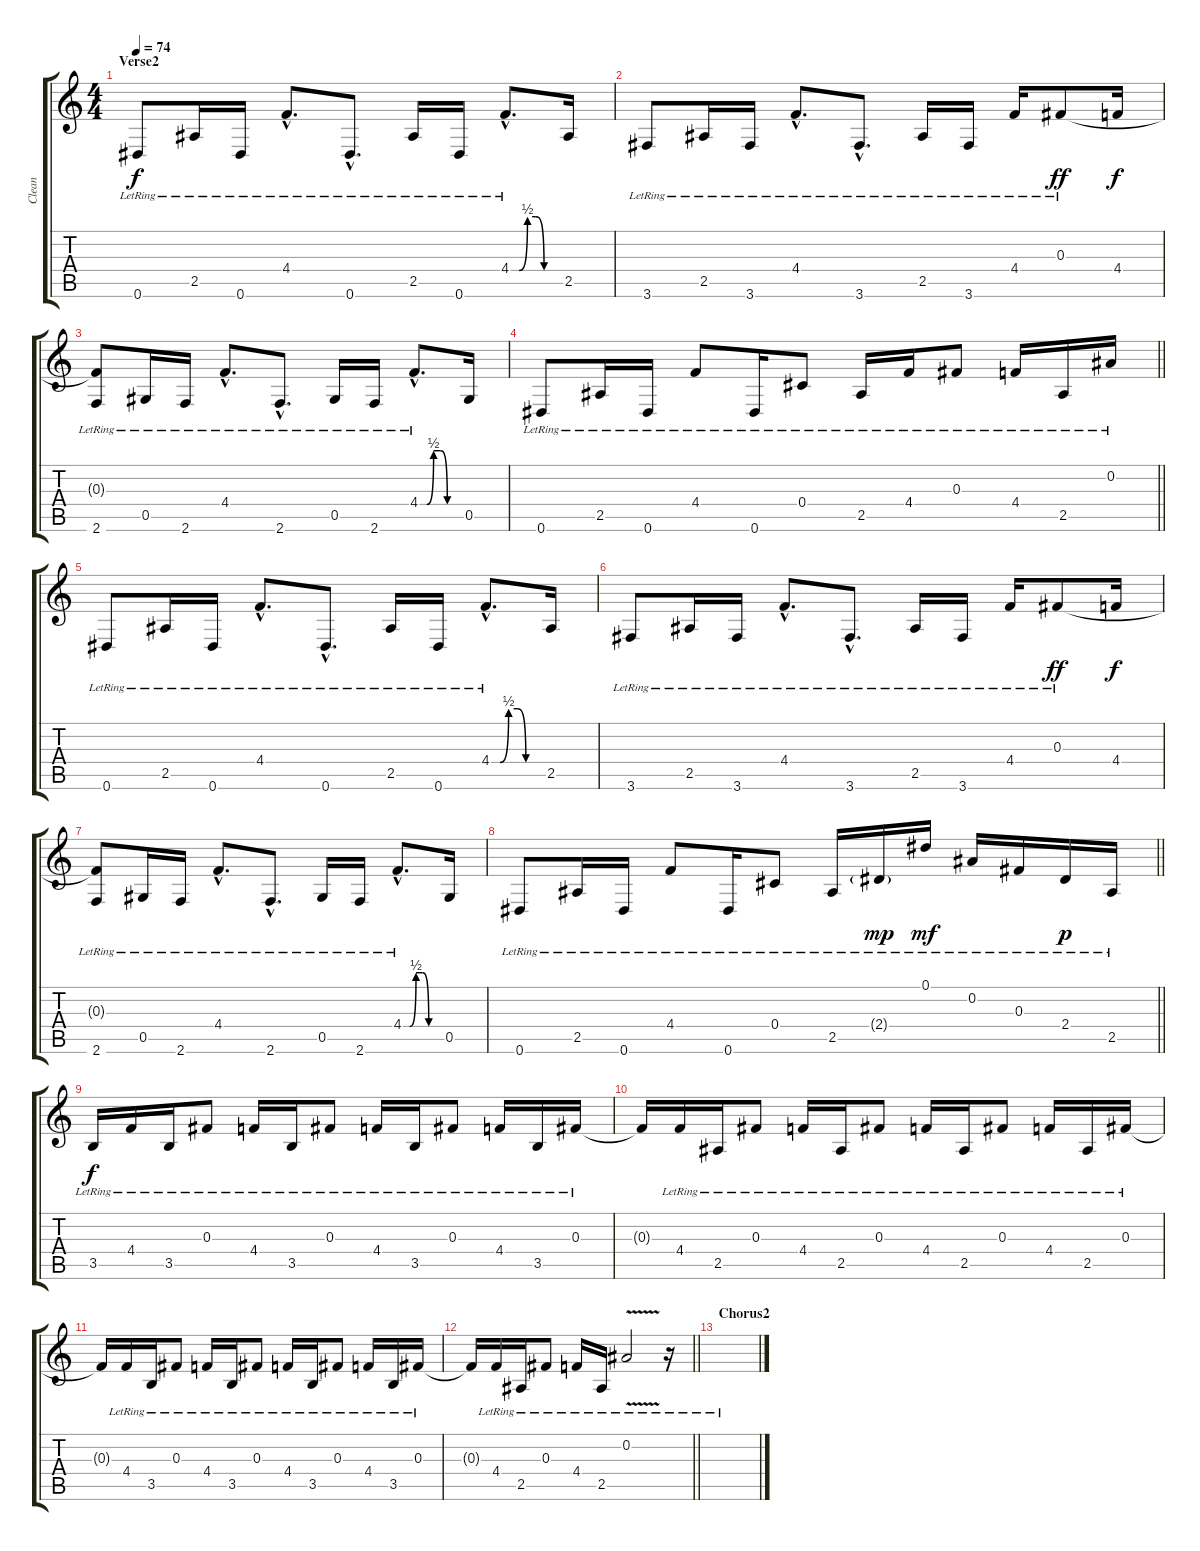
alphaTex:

\track ("Clean" "Clean") {instrument electricguitarclean}
\staff {score tabs}
\tuning (Eb4 Bb3 Gb3 Db3 Ab2 Eb2) {hide}
\ts (4 4)
\section ("" "Verse2")
\tempo 74
\clef g2
\ks c
0.6{lr}.8{dy f} 2.5{lr}.16 0.6{lr}.16 4.4{hac lr}.8{d} 0.6{hac lr}.8{d} 2.5{lr}.16 0.6{lr}.16 4.4{be (custom 0 0 10 0 20 2 30 2 40 0 60 0) hac lr}.8{d} 2.5.16 |
3.6{lr}.8 2.5{lr}.16 3.6{lr}.16 4.4{hac lr}.8{d} 3.6{hac lr}.8{d} 2.5{lr}.16 3.6{lr}.16 4.4{lr}.16 0.3{lr}.8{dy ff} 4.4.16{dy f} |
(0.3{t} 2.6{lr}).8 0.5{lr}.16 2.6{lr}.16 4.4{hac lr}.8{d} 2.6{hac lr}.8{d} 0.5{lr}.16 2.6{lr}.16 4.4{be (custom 0 0 10 0 20 2 30 2 40 0 60 0) hac lr}.8{d} 0.5.16 |
\barLineRight lightlight
0.6{lr}.8 2.5{lr}.16 0.6{lr}.16 4.4{lr}.8 0.6{lr}.16 0.4{lr}.8 2.5{lr}.16 4.4{lr}.16 0.3{lr}.8 4.4{lr}.16 2.5{lr}.16 0.2{lr}.16 |
0.6{lr}.8 2.5{lr}.16 0.6{lr}.16 4.4{hac lr}.8{d} 0.6{hac lr}.8{d} 2.5{lr}.16 0.6{lr}.16 4.4{be (custom 0 0 10 0 20 2 30 2 40 0 60 0) hac lr}.8{d} 2.5.16 |
3.6{lr}.8 2.5{lr}.16 3.6{lr}.16 4.4{hac lr}.8{d} 3.6{hac lr}.8{d} 2.5{lr}.16 3.6{lr}.16 4.4{lr}.16 0.3{lr}.8{dy ff} 4.4.16{dy f} |
(0.3{t} 2.6{lr}).8 0.5{lr}.16 2.6{lr}.16 4.4{hac lr}.8{d} 2.6{hac lr}.8{d} 0.5{lr}.16 2.6{lr}.16 4.4{be (custom 0 0 10 0 20 2 30 2 40 0 60 0) hac lr}.8{d} 0.5.16 |
\barLineRight lightlight
0.6{lr}.8 2.5{lr}.16 0.6{lr}.16 4.4{lr}.8 0.6{lr}.16 0.4{lr}.8 2.5{lr}.16 2.4{g lr}.16{dy mp} 0.1{lr}.16{dy mf} 0.2{lr}.16 0.3{lr}.16 2.4{lr}.16{dy p} 2.5{lr}.16 |
3.5{lr}.16{dy f} 4.4{lr}.16 3.5{lr}.16 0.3{lr}.8 4.4{lr}.16 3.5{lr}.16 0.3{lr}.8 4.4{lr}.16 3.5{lr}.16 0.3{lr}.8 4.4{lr}.16 3.5{lr}.16 0.3{lr}.16 |
0.3{t}.16 4.4{lr}.16 2.5{lr}.16 0.3{lr}.8 4.4{lr}.16 2.5{lr}.16 0.3{lr}.8 4.4{lr}.16 2.5{lr}.16 0.3{lr}.8 4.4{lr}.16 2.5{lr}.16 0.3{lr}.16 |
0.3{t}.16 4.4{lr}.16 3.5{lr}.16 0.3{lr}.8 4.4{lr}.16 3.5{lr}.16 0.3{lr}.8 4.4{lr}.16 3.5{lr}.16 0.3{lr}.8 4.4{lr}.16 3.5{lr}.16 0.3{lr}.16 |
\barLineRight lightlight
0.3{t}.16 4.4{lr}.16 2.5{lr}.16 0.3{lr}.8 4.4{lr}.16 2.5{lr}.16 0.2{v lr}.2 r.16 |
\section ("" "Chorus2")
